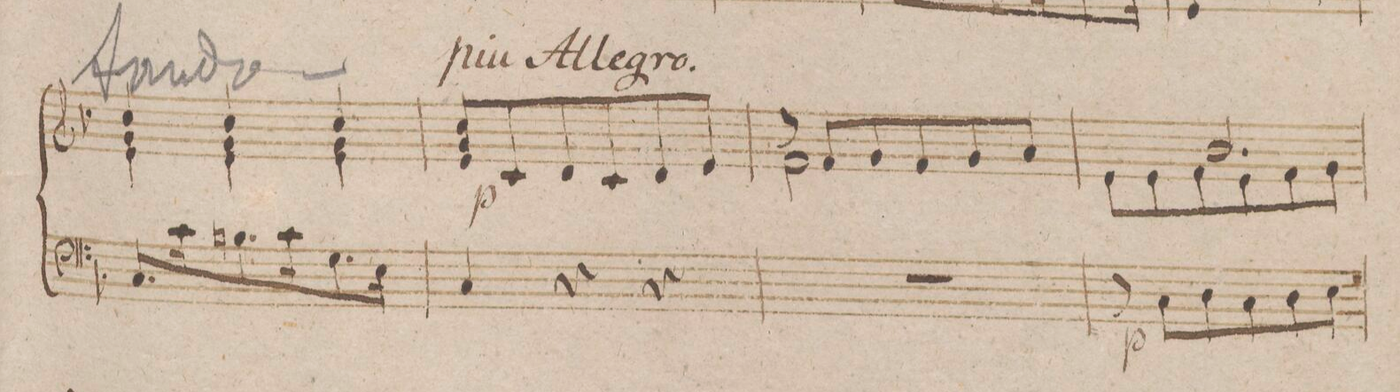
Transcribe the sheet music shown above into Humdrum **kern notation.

**kern	**dynam
*I"Organo.	*
*clefF4	*
*k[b-]	*
*met(c)	*
*M3/4	*
8.C/L	.
16c\K	.
8.Bn\	.
16c\K	.
8.G\	.
16E\Jk	.
=33	=33
4C/	.
4r	.
4r	.
=34	=34
2.r	.
=35	=35
8r	p
8C\L	.
8D\	.
8C\	.
8D\	.
8E\J	.
=36	=36
*-	*-
